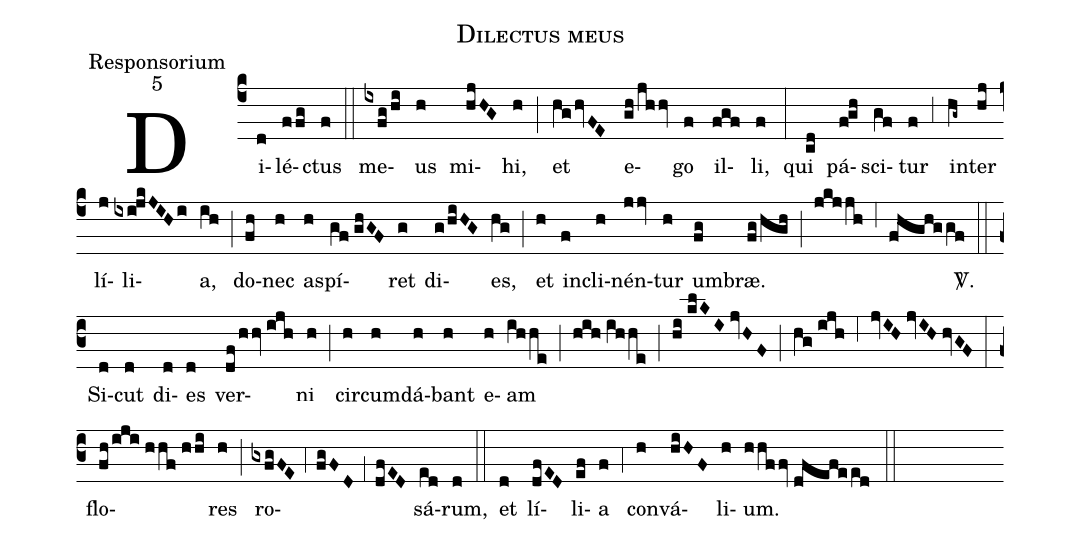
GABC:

name:Dilectus meus;
office-part:Responsorium;
mode:5;
%%
(c4) Di(d)lé(ffg)ctus(f) (::)
me(ixfg/hi)us(h) mi(hjHG)hi,(h) (;) et(hg/hvFE) e(gh/jhhv)go(f) il(fgf)li,(f) (:)
qui(cd) pá(f!gh)sci(gf)tur(f) (,3) in(hg~)ter(hj) lí(j)li(ixi!jkJIHi)a,(ih) (;) do(fh)nec(h) a(h)spí(gf//ghGF)ret(g) di(g/hiHG)es,(hg) (;) et(h) in(f)cli(h)nén(jjv)tur(h) um(fg)bræ.(fg/hgh) (;) (jkjjh) (,6) (fhghggf)
<sp>V/</sp>.(z0::c3) Si(d)cut(d) di(d)es(d) ver(df/hhv//ijh)ni(h) (;) cir(h)cum(h)dá(h)bant(h) e(h)am(ihhe) (;) (hih//ihhe) (;) (hi//klKI//jvHF) (;) (hg//ijh) (,6) (jvIH//jvIH//hvGF) (:)
flo(fh/iji//hhf//hhi)res(h) (;) ro(gxfgFE;4fgFD;1dfED)sá(ed)rum,(d) (::)
et(d) lí(dfED)li(ef)a(f) (,4) con(h)vá(hiHF)li(h)um.(hhffv//dfefeed) (::)
